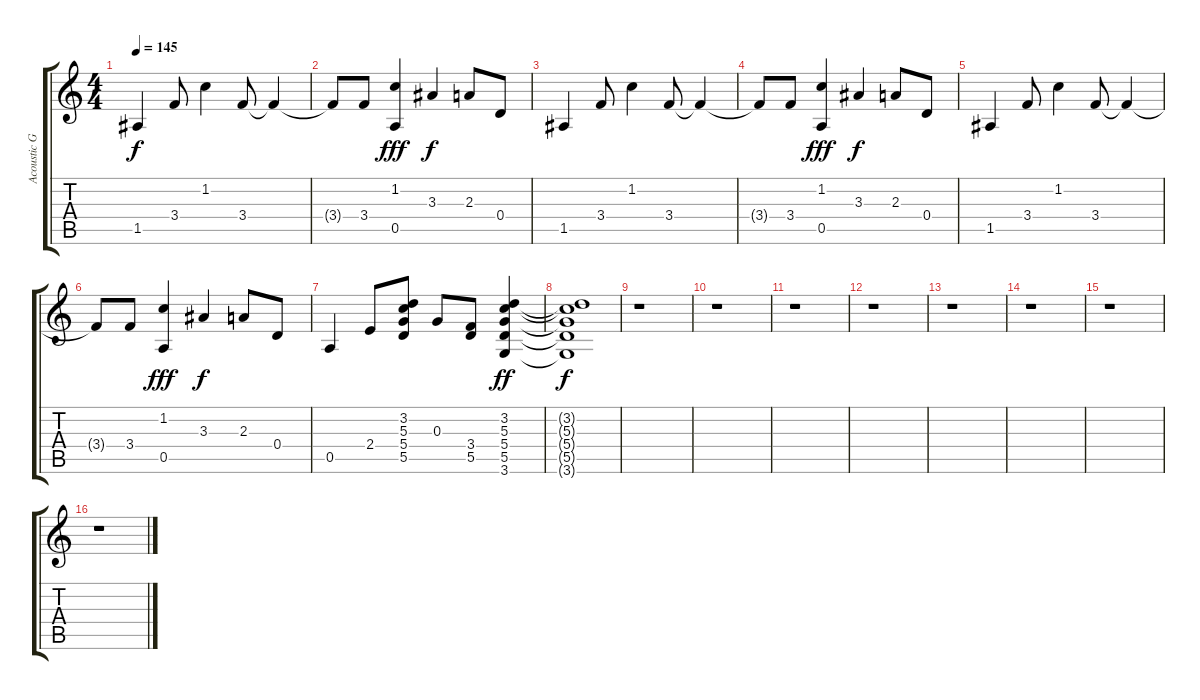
\track ("Acoustic Guitar" "Acoustic G") {instrument acousticguitarsteel}
\staff {score tabs}
\tuning (E4 B3 G3 D3 A2 E2) {hide}
\ts (4 4)
\tempo 145
\clef g2
\ks c
1.5.4{dy f} 3.4.8 1.2.4 3.4.8 3.4{t}.4 |
3.4{t}.8 3.4.8 (1.2 0.5).4{dy fff} 3.3.4{dy f} 2.3.8 0.4.8 |
1.5.4 3.4.8 1.2.4 3.4.8 3.4{t}.4 |
3.4{t}.8 3.4.8 (1.2 0.5).4{dy fff} 3.3.4{dy f} 2.3.8 0.4.8 |
1.5.4 3.4.8 1.2.4 3.4.8 3.4{t}.4 |
3.4{t}.8 3.4.8 (1.2 0.5).4{dy fff} 3.3.4{dy f} 2.3.8 0.4.8 |
0.5.4 2.4.8 (3.2 5.3 5.4 5.5).8 0.3.8 (3.4 5.5).8 (3.2 5.3 5.4 5.5 3.6).4{dy ff} |
(3.2{t} 5.3{t} 5.4{t} 5.5{t} 3.6{t}).1{dy f} |
r.1 |
r.1 |
r.1 |
r.1 |
r.1 |
r.1 |
r.1 |
r.1
